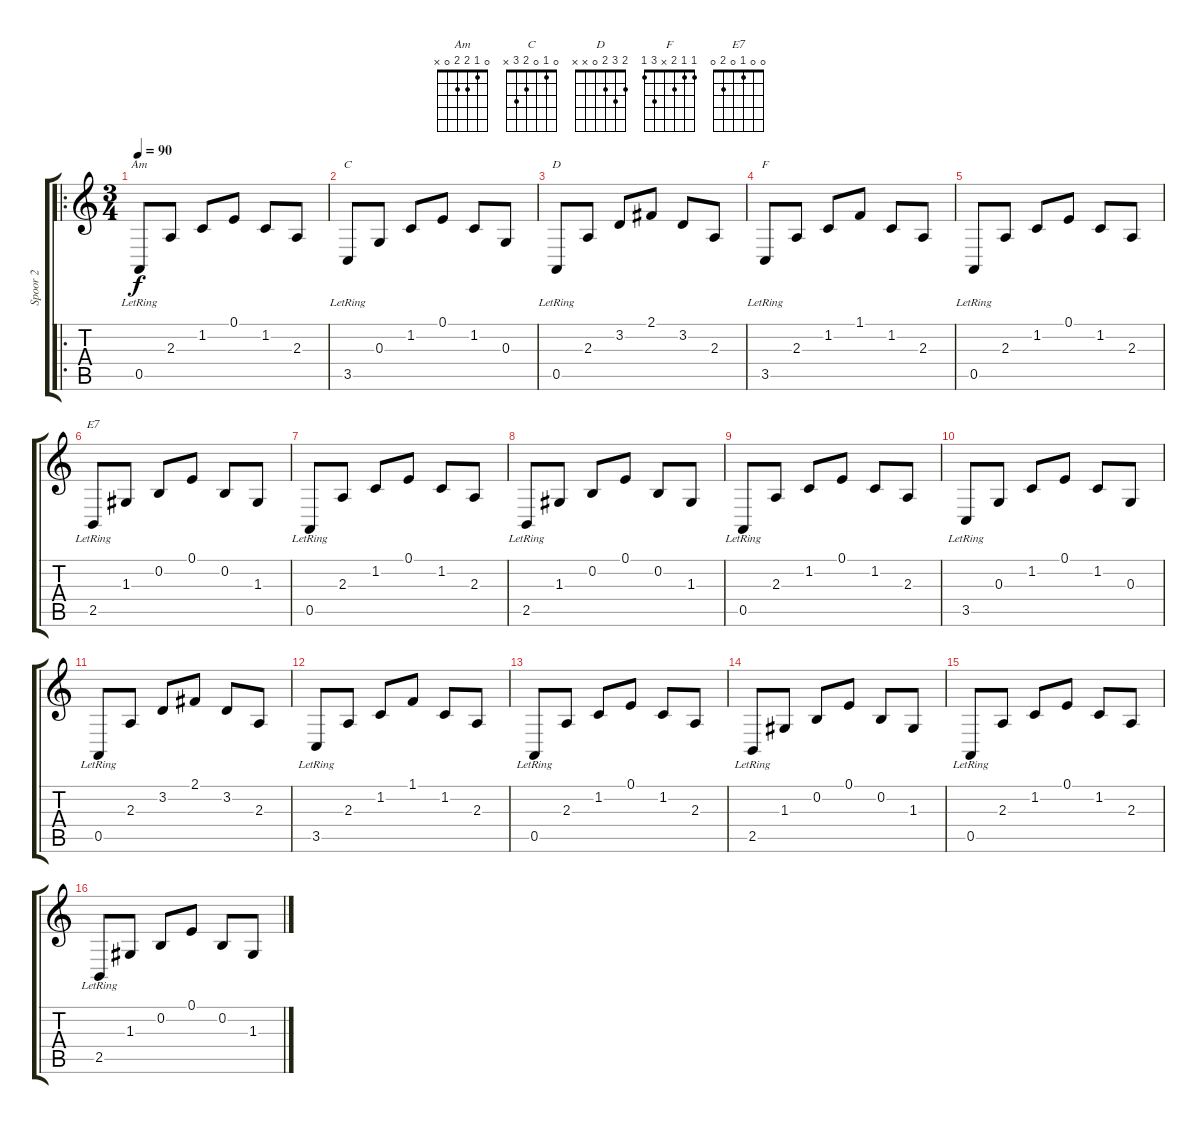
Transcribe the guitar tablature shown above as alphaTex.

\track ("Spoor 2" "Spoor 2") {instrument acousticgrandpiano}
\staff {score tabs}
\tuning (E4 B3 G3 D3 A2 E2) {hide}
\chord ("Am" 0 1 2 2 0 x)
\chord ("C" 0 1 0 2 3 x)
\chord ("D" 2 3 2 0 x x)
\chord ("F" 1 1 2 x 3 1)
\chord ("E7" 0 0 1 0 2 0)
\ro
\ts (3 4)
\tempo 90
\clef g2
\ks c
0.5{lr}.8{ch "Am" dy f instrument acousticgrandpiano} 2.3.8 1.2.8 0.1.8 1.2.8 2.3.8 |
3.5{lr}.8{ch "C"} 0.3.8 1.2.8 0.1.8 1.2.8 0.3.8 |
0.5{lr}.8{ch "D"} 2.3.8 3.2.8 2.1.8 3.2.8 2.3.8 |
3.5{lr}.8{ch "F"} 2.3.8 1.2.8 1.1.8 1.2.8 2.3.8 |
0.5{lr}.8 2.3.8 1.2.8 0.1.8 1.2.8 2.3.8 |
2.5{lr}.8{ch "E7"} 1.3.8 0.2.8 0.1.8 0.2.8 1.3.8 |
0.5{lr}.8 2.3.8 1.2.8 0.1.8 1.2.8 2.3.8 |
2.5{lr}.8 1.3.8 0.2.8 0.1.8 0.2.8 1.3.8 |
0.5{lr}.8 2.3.8 1.2.8 0.1.8 1.2.8 2.3.8 |
3.5{lr}.8 0.3.8 1.2.8 0.1.8 1.2.8 0.3.8 |
0.5{lr}.8 2.3.8 3.2.8 2.1.8 3.2.8 2.3.8 |
3.5{lr}.8 2.3.8 1.2.8 1.1.8 1.2.8 2.3.8 |
0.5{lr}.8 2.3.8 1.2.8 0.1.8 1.2.8 2.3.8 |
2.5{lr}.8 1.3.8 0.2.8 0.1.8 0.2.8 1.3.8 |
0.5{lr}.8 2.3.8 1.2.8 0.1.8 1.2.8 2.3.8 |
2.5{lr}.8 1.3.8 0.2.8 0.1.8 0.2.8 1.3.8
